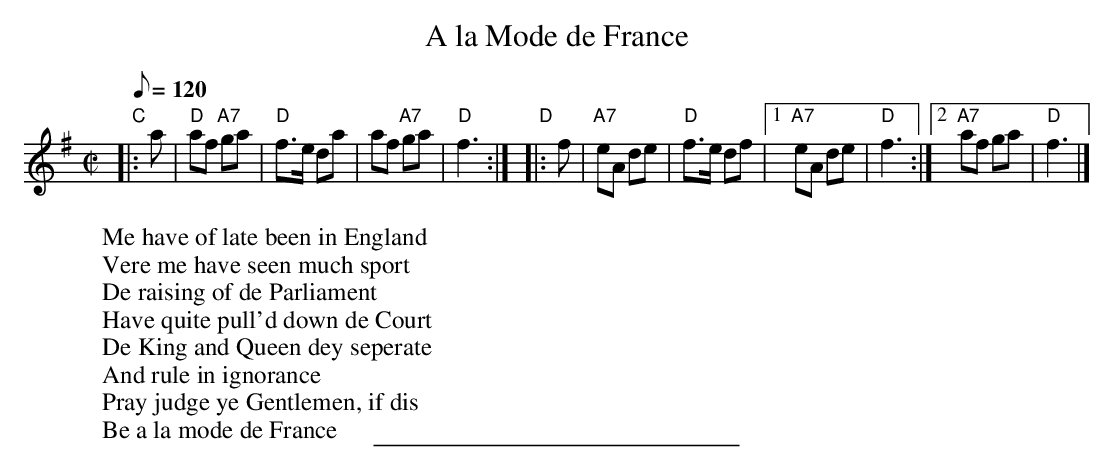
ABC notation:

X:1
T: A la Mode de France
M: C|
L: 1/8
Q: 120
W: Me have of late been in England
W: Vere me have seen much sport
W: De raising of de Parliament
W: Have quite pull'd down de Court
W: De King and Queen dey seperate
W: And rule in ignorance
W: Pray judge ye Gentlemen, if dis
W: Be a la mode de France
K: DMix
"C"|: a | "D"af "A7"ga | "D"f>e da | af "A7"ga | "D"f3 :| \
"D"|: f | "A7"eA de | "D"f>e df |1 "A7"eA de | "D"f3 :|2 "A7"af ga | "D"f3 |]
%%sep 5 5 234
K:C
x8 x8 x8 x8 x8 x8 x8 x8 |
x8 x8 x8 x8 x8 x8 x8 x8 |
x8 x8 x8 x8 x8 x8 x8 x8 |
x8 x8 x8 x8 x8 x8 x8 x8 |
